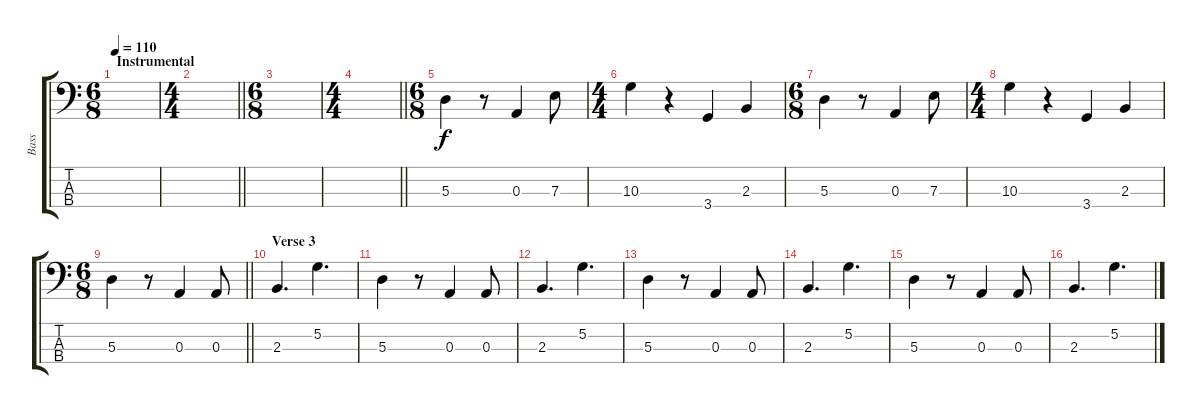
\track ("Bass" "Bass") {instrument electricbassfinger}
\staff {score tabs}
\tuning (G2 D2 A1 E1) {hide}
\ts (6 8)
\section ("" "Instrumental")
\tempo 110
\clef f4
\ks c
|
\ts (4 4)
\barLineRight lightlight
|
\ts (6 8)
|
\ts (4 4)
\barLineRight lightlight
|
\ts (6 8)
5.3.4 r.8 0.3.4 7.3.8 |
\ts (4 4)
10.3.4 r.4 3.4.4 2.3.4 |
\ts (6 8)
5.3.4 r.8 0.3.4 7.3.8 |
\ts (4 4)
10.3.4 r.4 3.4.4 2.3.4 |
\ts (6 8)
\barLineRight lightlight
5.3.4 r.8 0.3.4 0.3.8 |
\section ("" "Verse 3")
2.3.4{d} 5.2.4{d} |
5.3.4 r.8 0.3.4 0.3.8 |
2.3.4{d} 5.2.4{d} |
5.3.4 r.8 0.3.4 0.3.8 |
2.3.4{d} 5.2.4{d} |
5.3.4 r.8 0.3.4 0.3.8 |
2.3.4{d} 5.2.4{d}
